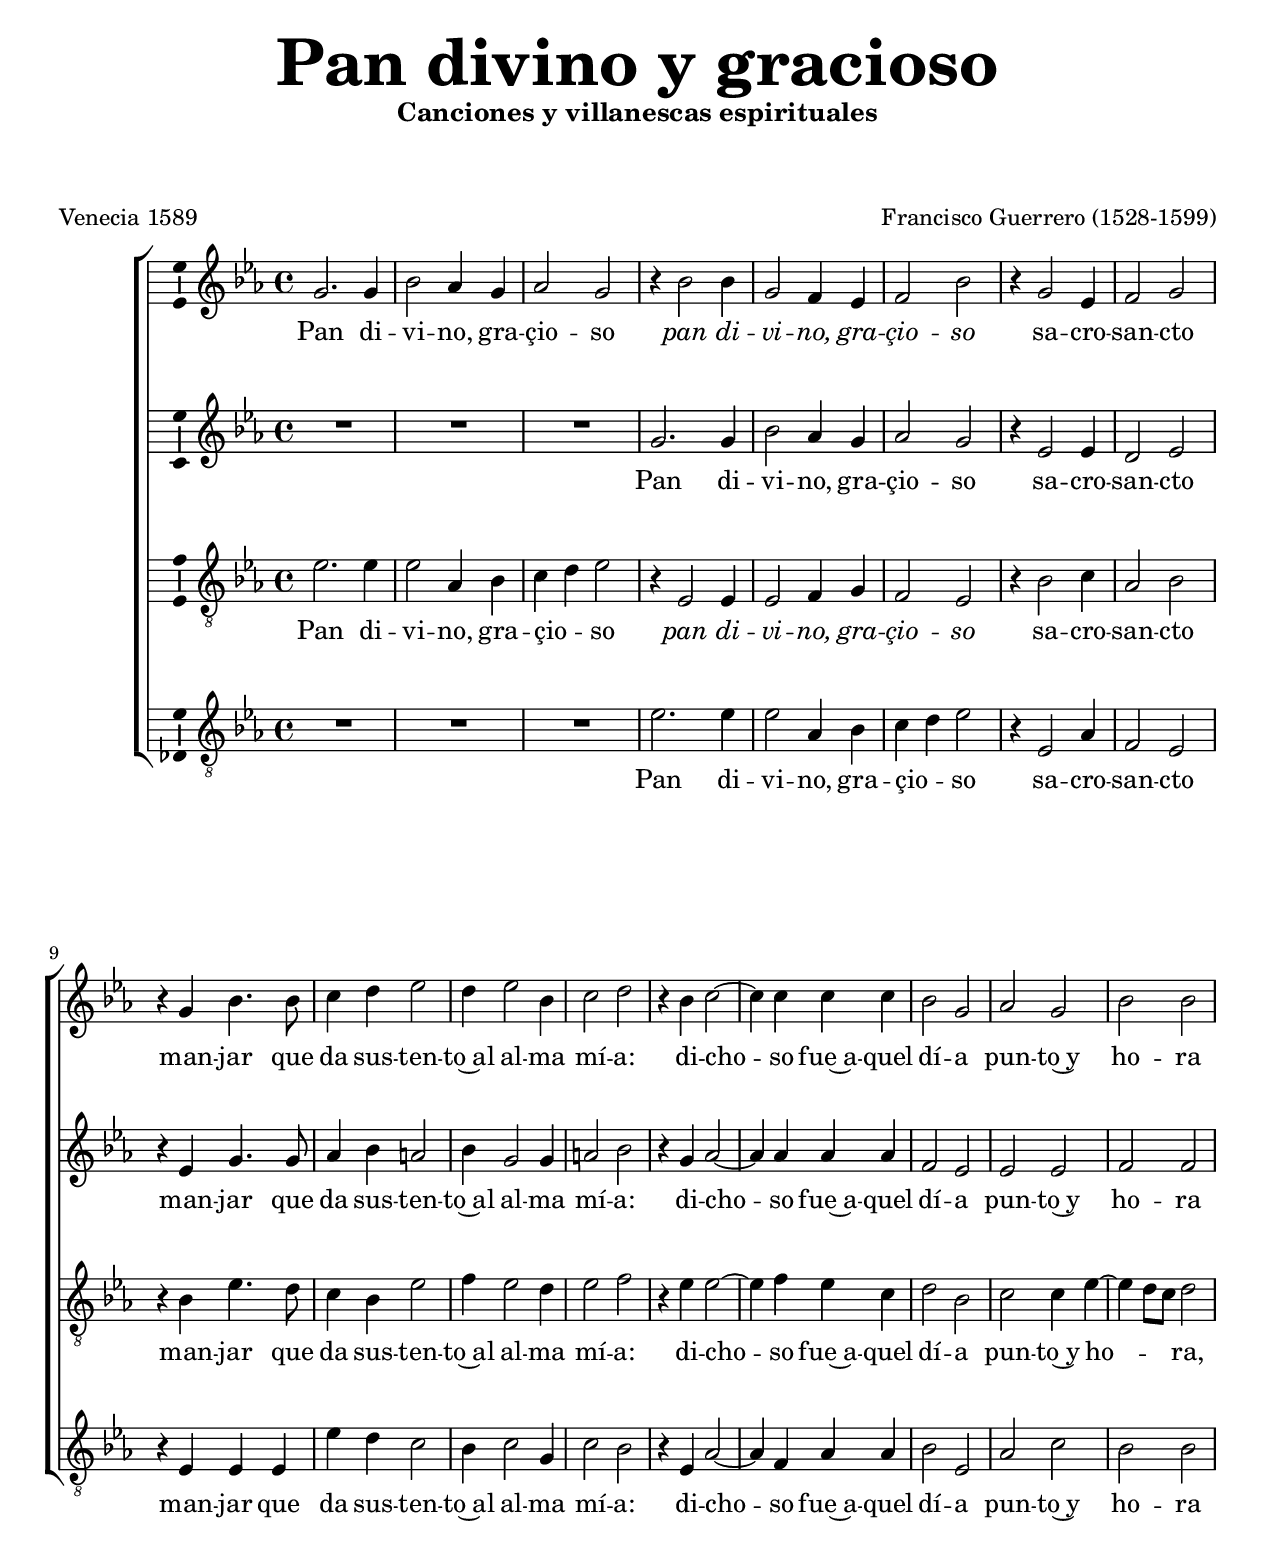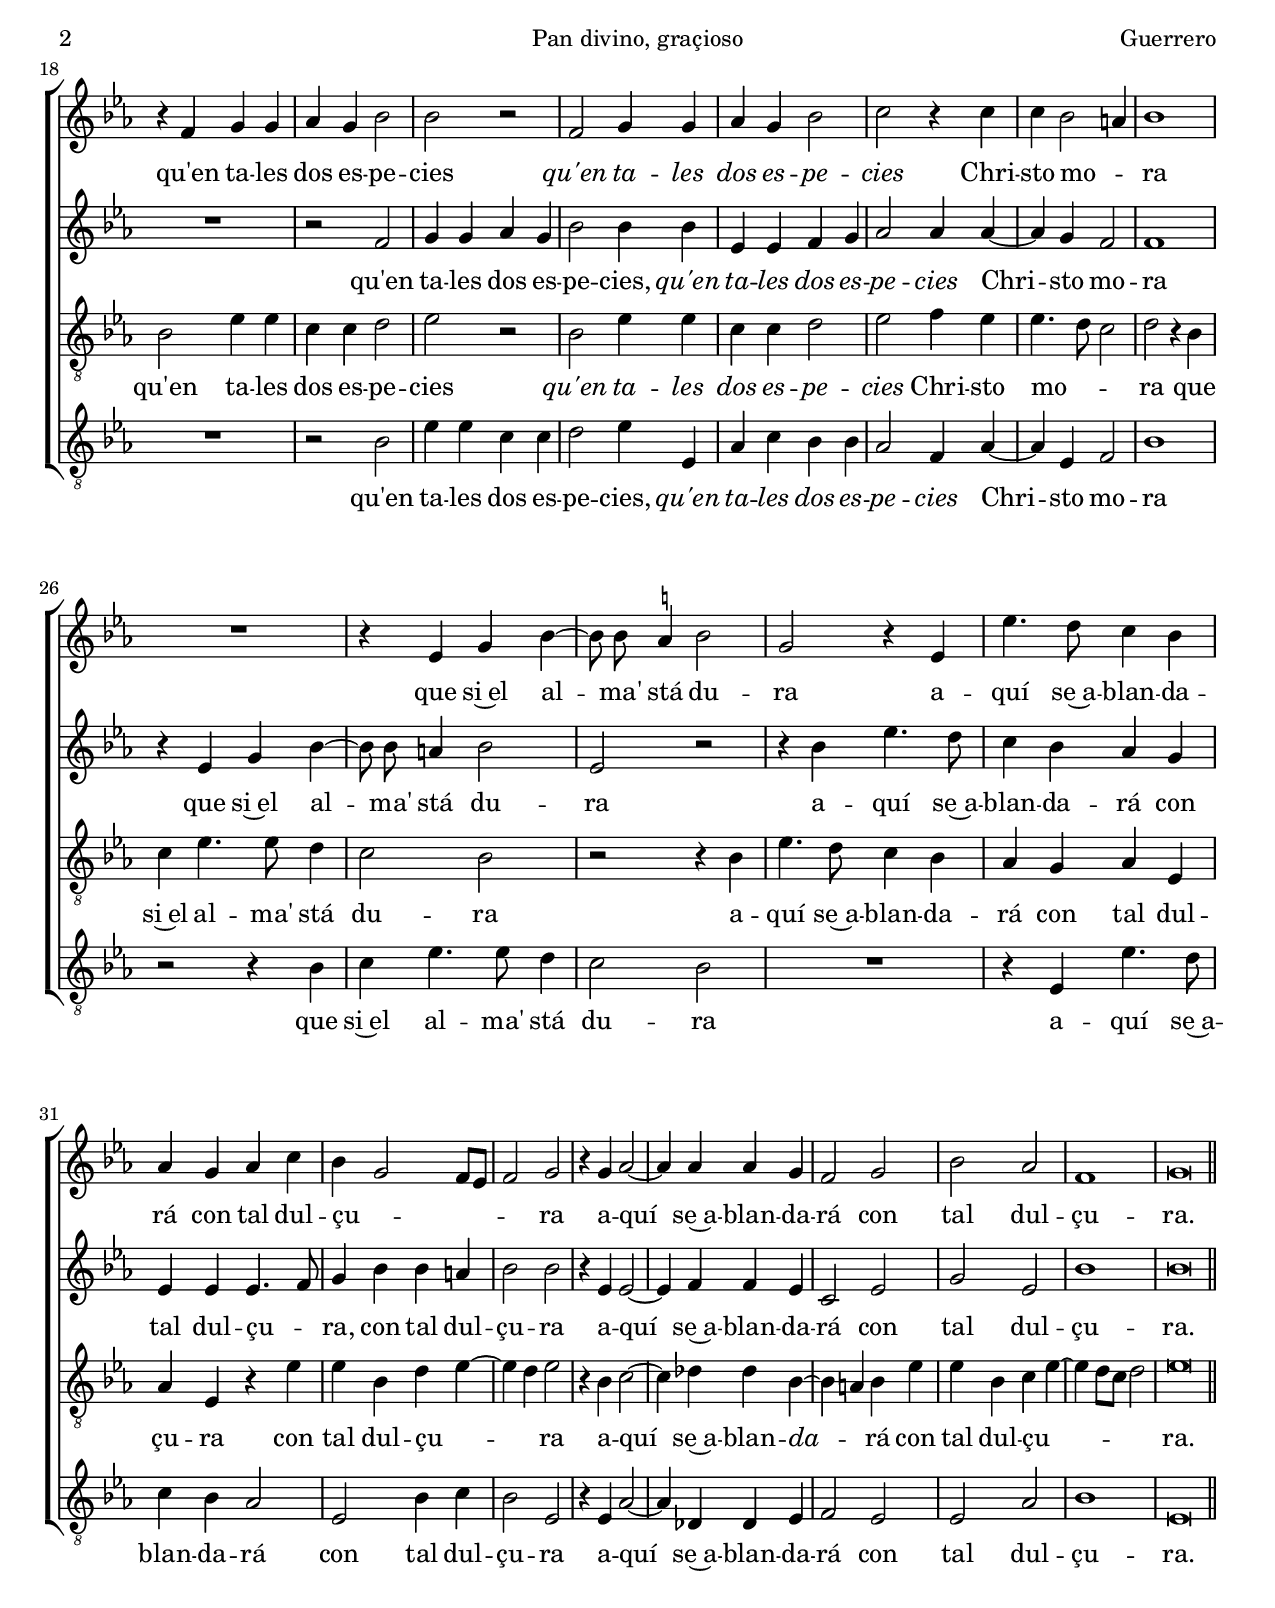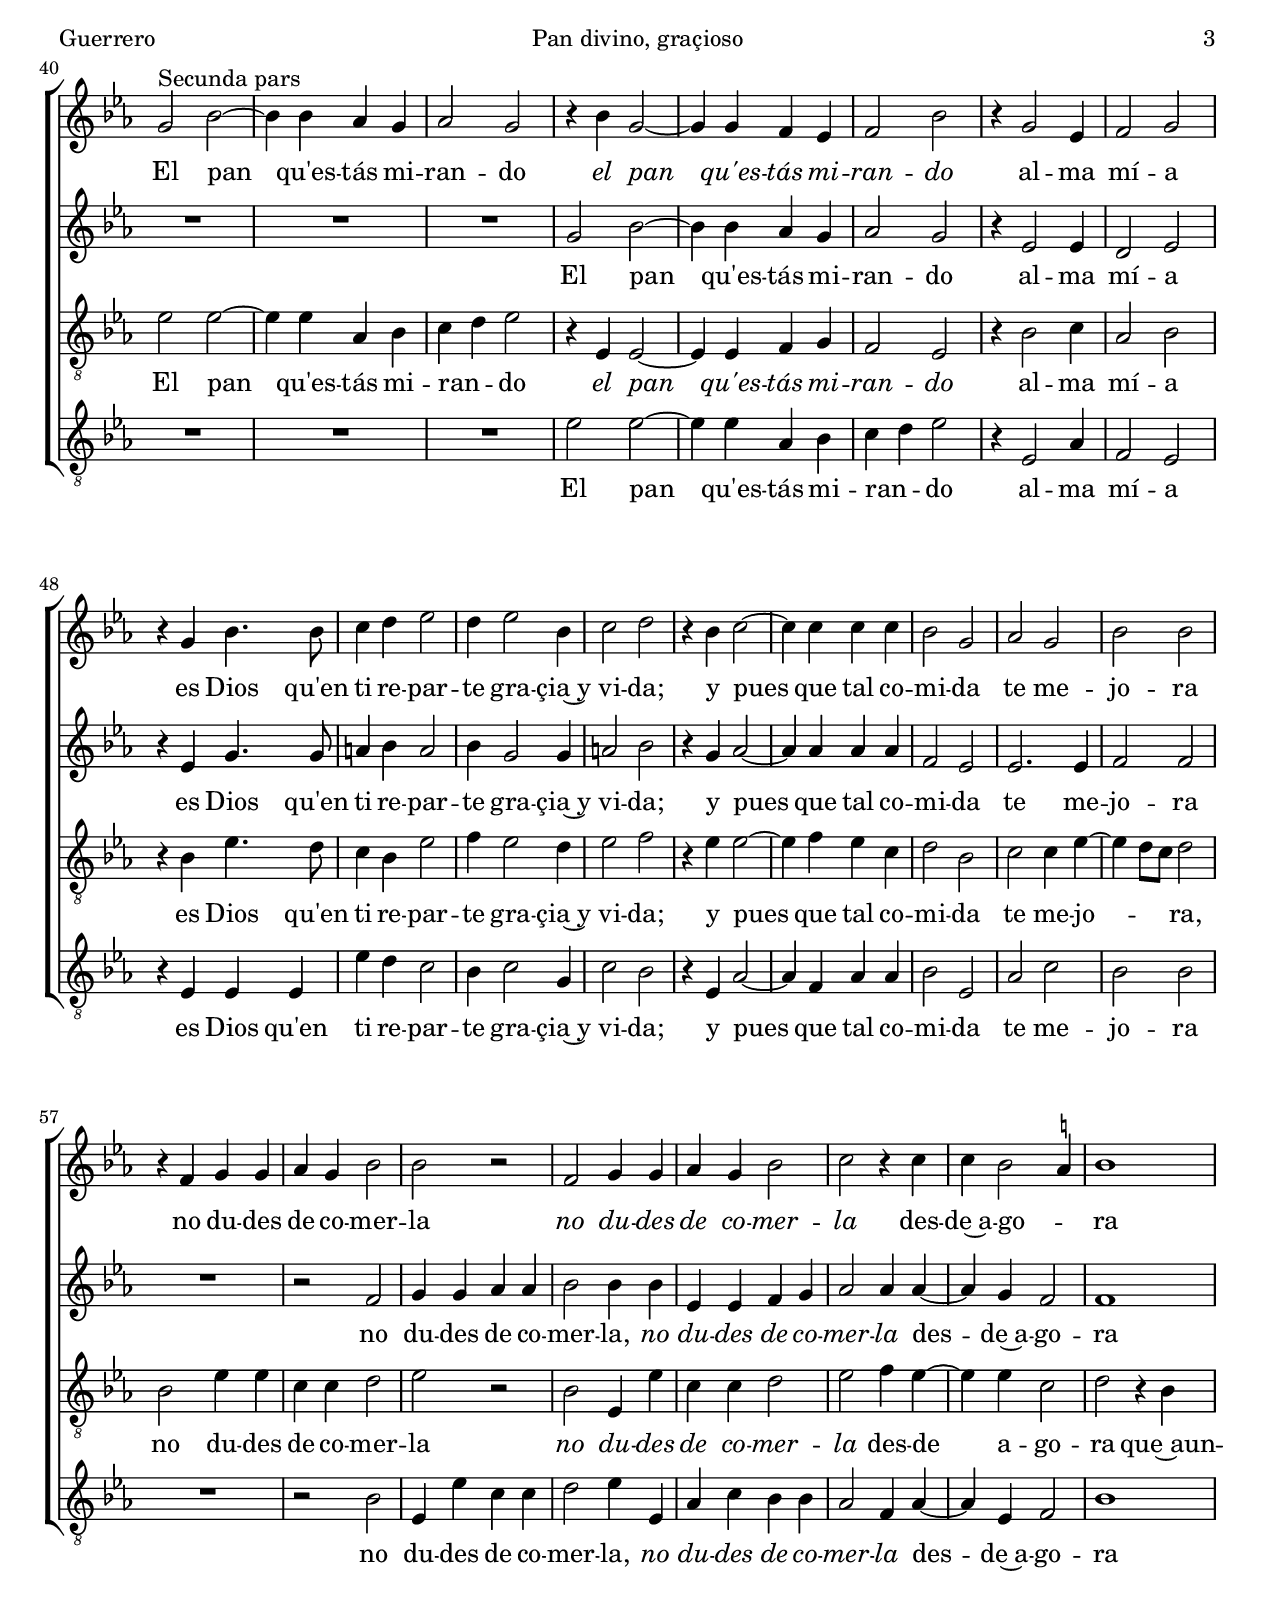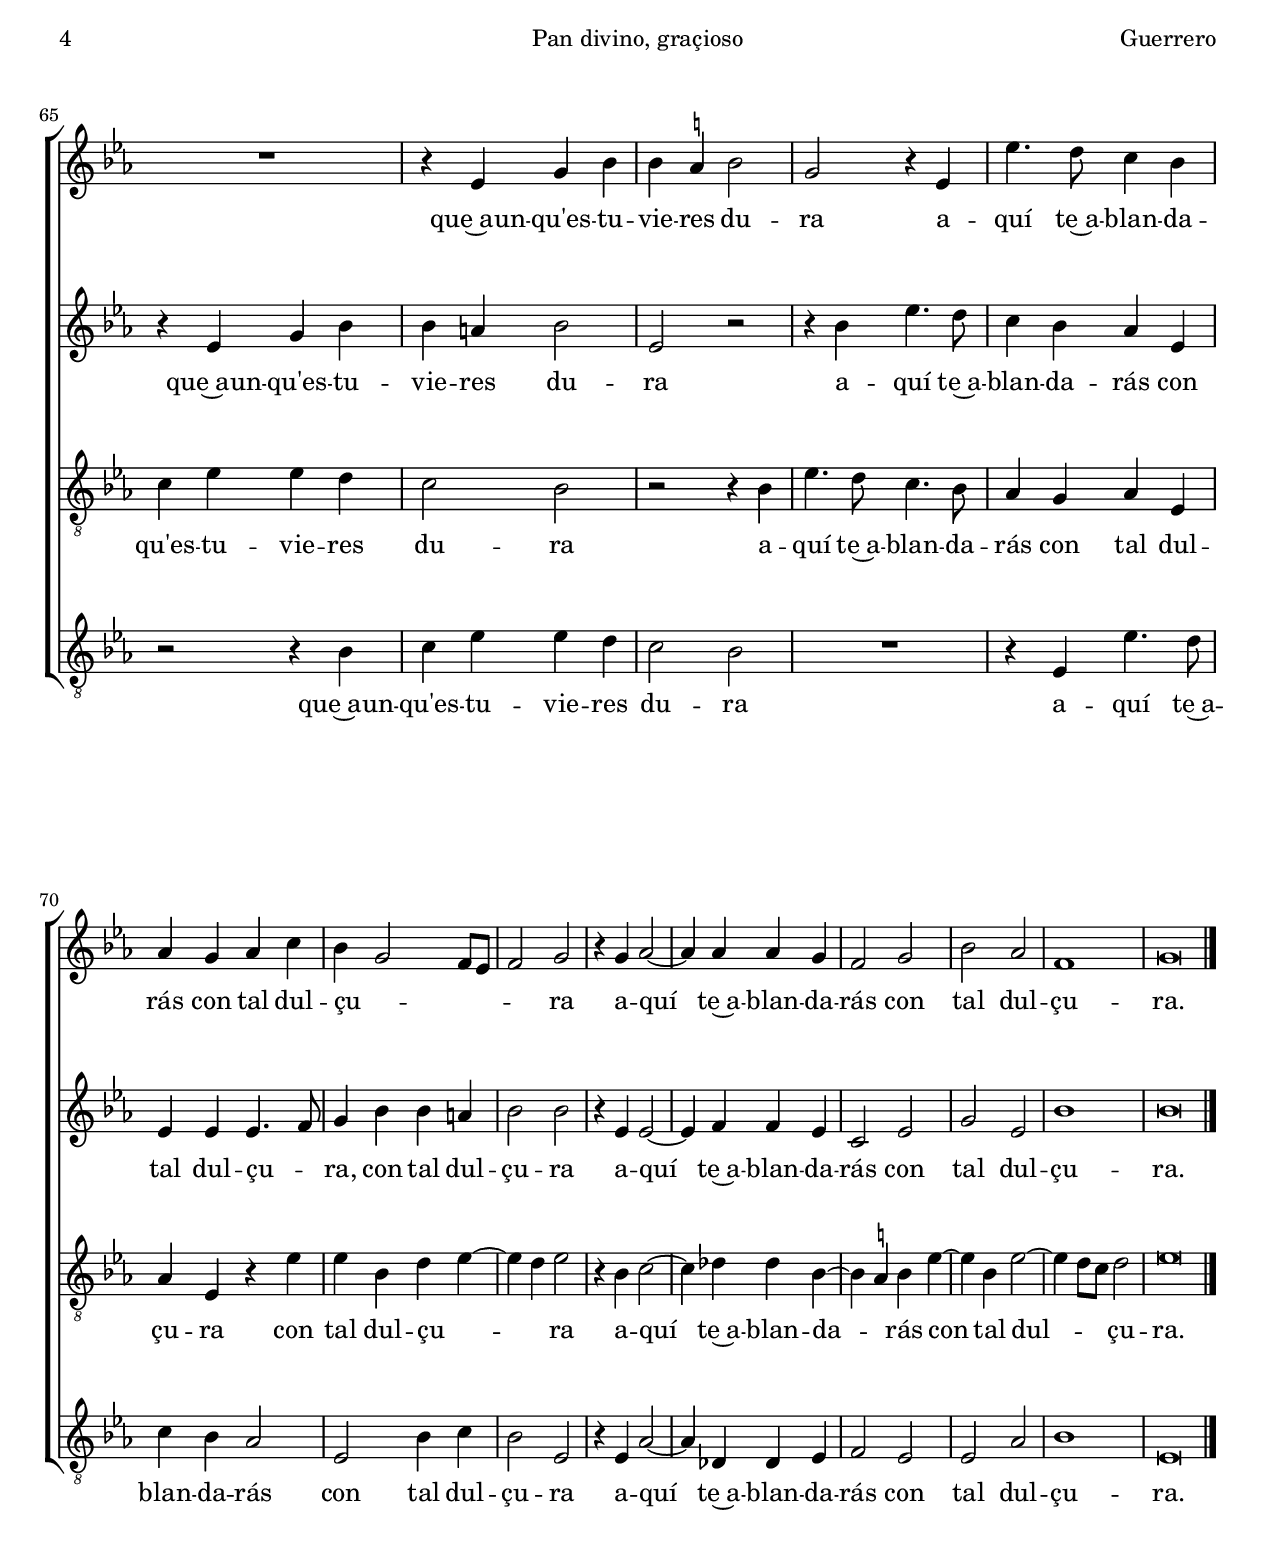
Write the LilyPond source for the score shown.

\version "2.23.2"

#(set-default-paper-size "letter")
%#(set-global-staff-size 16.6)
#(ly:set-option 'point-and-click #f)

italicas=\override LyricText.font-shape = #'italic
rectas=\override LyricText.font-shape = #'upright
ss=\once \set suggestAccidentals = ##t
incipitwidth = 20

htitle="Pan divino, graçioso"
hcomposer="Guerrero"

\header {
  title=\markup{\fontsize #5 "Pan divino y gracioso"}
  subtitle=\markup{"Canciones y villanescas espirituales" }
  subsubtitle=\markup{\null \vspace #2 }
  composer="Francisco Guerrero (1528-1599)"
  poet=\markup{"Venecia 1589"}
}

global={\key f \major \time 4/4 \skip 1*39 \bar "||" \pageBreak \skip 1*39 \bar "|." }

cantus=\relative c''{
  a2. a4
  c2 bes4 a
  bes2 a
  r4 c2 c4
  a2 g4 f
  g2 c
  r4 a2 f4
  g2 a
  r4 a c4. c8
  d4 e f2
  e4 f2 c4
  d2 e
  r4 c d2 ~
  d4 d d d
  c2 a
  bes a
  c c
  r4 g a a
  bes a c2
  c r
  g2 a4 a
  bes a c2
  d2 r4 d
  d c2 b4
  c1
  R1
  r4 f, a c ~
  c8 c \ss b4 c2
  a r4 f
  f'4. e8 d4 c
  bes a bes d
  c a2 g8[ f]
  g2 a
  r4 a bes2 ~
  bes4 bes bes a
  g2 a
  c bes
  g1
  a\breve*1/2
  s4*0^\markup{"Secunda pars"}
  a2 c ~
  c4 c bes a 
  bes2 a
  r4 c a2 ~
  a4 a g f
  g2 c
  r4 a2 f4
  g2 a
  r4 a c4. c8 
  d4 e f2
  e4 f2 c4
  d2 e
  r4 c d2 ~
  d4 d d d
  c2 a
  bes2 a
  c c
  r4 g a a
  bes a c2
  c r
  g2 a4 a
  bes a c2
  d r4 d
  d c2 \ss b4
  c1
  R1
  r4 f, a c
  c \ss b c2
  a r4 f
  f'4. e8 d4 c bes a bes d
  c a2 g8[ f]
  g2 a
  r4 a bes2 ~
  bes4 bes bes a
  g2 a
  c bes
  g1
  a\breve*1/2
}

cantusdos=\relative c''{
  R1*3
  a2. a4
  c2 bes4 a
  bes2 a
  r4 f2 f4
  e2 f
  r4 f a4. a8
  bes4 c b2
  c4 a2 a4
  b2 c
  r4 a bes2 ~
  bes4 bes bes bes
  g2 f
  f2 f
  g g
  R1
  r2 g
  a4 a bes a
  c2 c4 c
  f, f g a
  bes2 bes4 bes ~
  bes a g2
  g1
  r4 f a c ~
  c8 c b4 c2
  f, r
  r4 c' f4. e8
  d4 c bes a
  f f f4. g8
  a4 c c b
  c2 c
  r4 f, f2 ~
  f4 g g f
  d2 f
  a f
  c'1
  c\breve*1/2
  R1*3
  a2 c ~
  c4 c bes a
  bes2 a
  r4 f2 f4
  e2 f
  r4 f a4. a8
  b4 c b2
  c4 a2 a4
  b2 c
  r4 a bes2 ~
  bes4 bes bes bes
  g2 f
  f2. f4
  g2 g
  R1
  r2 g
  a4 a bes bes
  c2 c4 c
  f,f g a
  bes2 bes4 bes ~
  bes a g2
  g1
  r4 f a c 
  c b c2
  f, r
  r4 c' f4. e8
  d4 c bes f
  f f f4. g8
  a4 c c b
  c2 c
  r4 f, f2 ~
  f4 g g f
  d2 f
  a f
  c'1
  c\breve*1/2
}

altus=\relative c'{
  f2. f4
  f2 bes,4 c
  d e f2
  r4 f,2 f4
  f2 g4 a
  g2 f
  r4 c'2 d4
  bes2 c
  r4 c f4. e8
  d4 c f2
  g4 f2 e4
  f2 g
  r4 f f2 ~
  f4 g f d
  e2 c
  d2 d4 f ~
  f4 e8[ d] e2
  c2 f4 f
  d4 d e2
  f r
  c2 f4 f
  d d e2
  f2 g4 f
  f4. e8 d2
  e r4 c
  d f4. f8 e4
  d2 c
  r2r4 c
  f4. e8 d4 c
  bes a bes f
  bes f r4 f'
  f c e f ~
  f e f2
  r4 c d2 ~
  d4 ees ees c ~
  c b c f
  f c d f ~
  f e8[ d] e2
  f\breve*1/2
  f2 f ~
  f4 f bes, c
  d e f2
  r4 f,f2 ~
  f4 f g a
  g2 f
  r4 c'2 d4
  bes2 c
  r4 c4 f4. e8
  d4 c f2
  g4 f2 e4
  f2 g
  r4 f f2 ~
  f4 g f d
  e2 c
  d2 d4 f ~
  f e8[ d] e2
  c2 f4 f
  d d e2
  f2 r
  c2 f,4 f'
  d d e2
  f2 g4 f ~
  f f d2
  e r4 c
  d f f e
  d2 c
  r2 r4 c
  f4. e8 d4. c8
  bes4 a bes f
  bes f r f' % f' ~ ?
  f c e f ~
  f e f2
  r4 c d2 ~
  d4 ees ees c ~
  c \ss b c f ~
  f c f2 ~
  f4 e8[ d] e2
  f\breve*1/2
}

tenor=\relative c'{
  R1*3
  f2. f4
  f2 bes,4 c
  d e f2
  r4 f,2 bes4
  g2 f
  r4 f f f
  f' e d2
  c4 d2 a4
  d2 c
  r4 f, bes2 ~
  bes4 g bes bes
  c2 f,
  bes2 d
  c c
  R1
  r2 c
  f4 f d d
  e2 f4 f,
  bes d c c
  bes2 g4 bes ~
  bes f g2
  c1
  r2 r4 c
  d f4. f8 e4
  d2 c
  R1
  r4 f, f'4. e8
  d4 c bes2
  f2 c'4 d
  c2 f,
  r4 f bes2 ~
  bes4 ees, ees f
  g2 f
  f bes
  c1
  f,\breve*1/2
  R1*3
  f'2 f ~
  f4 f bes, c
  d4 e f2
  r4 f,2 bes4
  g2 f
  r4 f f f
  f' e d2
  c4 d2 a4
  d2 c
  r4 f, bes2 ~
  bes4 g bes bes
  c2 f,
  bes2 d
  c c
  R1
  r2 c
  f,4 f' d d
  e2 f4 f,
  bes d c c
  bes2 g4 bes ~
  bes f g2
  c1
  r2 r4 c
  d f f e
  d2 c
  R1
  r4 f, f'4. e8 
  d4 c bes2
  f2 c'4 d
  c2 f,
  r4 f bes2 ~
  bes4 ees, ees f
  g2 f
  f bes
  c1
  f,\breve*1/2
}


textocantus=\lyricmode{
  Pan di -- vi -- no, gra -- çio -- so
  \italicas
  pan di -- vi -- no, gra -- çio -- so
  \rectas
  sa -- cro -- san -- cto
  man -- jar que da sus -- ten -- to~al al -- ma mí -- a:
  di -- cho -- so fue~a -- quel dí -- a
  pun -- to~y ho -- ra
  qu'en ta -- les dos es -- pe -- cies
  \italicas
  qu'en ta -- les dos es -- pe -- cies
  \rectas
  Chri -- sto mo -- _ ra
  que si~el al -- ma' stá du -- ra
  a -- quí se~a -- blan -- da -- rá con tal dul -- çu -- _ _ _ ra
  a -- quí se~a -- blan -- da -- rá con tal dul -- çu -- ra.

  El pan qu'es -- tás mi -- ran -- do
  \italicas
  el pan qu'es -- tás mi -- ran -- do
  \rectas
  al -- ma mí -- a
  es Dios qu'en ti re -- par -- te gra -- çia~y vi -- da;
  y pues que tal co -- mi -- da te me -- jo -- ra
  no du -- des de co -- mer -- la
  \italicas
  no du -- des de co -- mer -- la
  \rectas
  des -- de~a -- go -- _ ra
  que~aun -- qu'es -- tu -- vie -- res du -- ra
  a -- quí te~a -- blan -- da -- rás con tal dul -- çu -- _ _ _ ra
  a -- quí te~a -- blan -- da -- rás con tal dul -- çu -- ra.
}

textocantusdos=\lyricmode{
  Pan di -- vi -- no, gra -- çio -- so
  sa -- cro -- san -- cto
  man -- jar que da sus -- ten -- to~al al -- ma mí -- a:
  di -- cho -- so fue~a -- quel dí -- a
  pun -- to~y ho -- ra
  qu'en ta -- les dos es -- pe -- cies,
  \italicas
  qu'en ta -- les dos es -- pe -- cies
  \rectas
  Chri -- sto mo -- ra
  que si~el al -- ma' stá du -- ra
  a -- quí se~a -- blan -- da -- rá con tal dul -- çu -- _ ra,
  con tal dul -- çu -- ra
  a -- quí se~a -- blan -- da -- rá con tal dul -- çu -- ra.

  El pan qu'es -- tás mi -- ran -- do
  al -- ma mí -- a
  es Dios qu'en ti re -- par -- te gra -- çia~y vi -- da;
  y pues que tal co -- mi -- da te me -- jo -- ra
  no du -- des de co -- mer -- la,
  \italicas
  no du -- des de co -- mer -- la
  \rectas
  des -- de~a -- go -- ra
  que~aun -- qu'es -- tu -- vie -- res du -- ra
  a -- quí te~a -- blan -- da -- rás con tal dul -- çu -- _ ra,
  con tal dul -- çu -- ra
  a -- quí te~a -- blan -- da -- rás con tal dul -- çu -- ra.
}

textoaltus=\lyricmode{
  Pan di -- vi -- no, gra -- çio -- _ so
  \italicas
  pan di -- vi -- no, gra -- çio -- so
  \rectas
  sa -- cro -- san -- cto
  man -- jar que da sus -- ten -- to~al al -- ma mí -- a:
  di -- cho -- so fue~a -- quel dí -- a
  pun -- to~y ho --  _ ra,
  qu'en ta -- les dos es -- pe -- cies
  \italicas
  qu'en ta -- les dos es -- pe -- cies
  \rectas
  Chri -- sto mo -- _ _ ra
  que si~el al -- ma' stá du -- ra
  a -- quí se~a -- blan -- da -- rá con tal dul -- çu -- ra
  con tal dul -- çu -- _ _ ra
  a -- quí se~a -- blan -- \italicas da -- _ \rectas rá con tal dul -- çu -- _ _ _ ra. % blan -- _ da

  El pan qu'es -- tás mi -- ran -- _ do
  \italicas
  el pan qu'es -- tás mi -- ran -- do
  \rectas
  al -- ma mí -- a
  es Dios qu'en ti re -- par -- te gra -- çia~y vi -- da;
  y pues que tal co -- mi -- da te me -- jo -- _ ra,
  no du -- des de co -- mer -- la
  \italicas
  no du -- des de co -- mer -- la
  \rectas
  des -- de a -- go -- ra
  que~aun -- qu'es -- tu -- vie -- res du -- ra
  a -- quí te~a -- blan -- da -- rás con tal dul -- çu -- ra
  con tal dul -- çu -- _ _ ra
  a -- quí te~a -- blan -- da -- _ rás con tal dul -- _ çu -- ra.
}

textotenor=\lyricmode{
  Pan di -- vi -- no, gra -- çio -- _ so
  sa -- cro -- san -- cto
  man -- jar que da sus -- ten -- to~al al -- ma mí -- a:
  di -- cho -- so fue~a -- quel dí -- a
  pun -- to~y ho -- ra
  qu'en ta -- les dos es -- pe -- cies,
  \italicas
  qu'en ta -- les dos es -- pe -- cies
  \rectas
  Chri -- sto mo -- ra
  que si~el al -- ma' stá du -- ra
  a -- quí se~a -- blan -- da -- rá con tal dul -- çu -- ra
  a -- quí se~a -- blan -- da -- rá con tal dul -- çu -- ra.

  El pan qu'es -- tás mi -- ran -- _ do
  al -- ma mí -- a
  es Dios qu'en ti re -- par -- te gra -- çia~y vi -- da;
  y pues que tal co -- mi -- da te me -- jo -- ra
  no du -- des de co -- mer -- la,
  \italicas
  no du -- des de co -- mer -- la
  \rectas
  des -- de~a -- go -- ra
  que~aun -- qu'es -- tu -- vie -- res du -- ra
  a -- quí te~a -- blan -- da -- rás con tal dul -- çu -- ra
  a -- quí te~a -- blan -- da -- rás con tal dul -- çu -- ra.
}

incipitcantus=\markup{
  \score{
    { 
      \set Staff.instrumentName="Tiple I  "
      \override NoteHead.style = #'neomensural
      \override Rest.style = #'neomensural
      \override Staff.TimeSignature.style = #'neomensural
      \cadenzaOn 
      \clef "petrucci-c1"
      \key f \major
      \time 4/4
      a'2. % sin reduccion de valor!?
    } 
    \layout {
      \context {\Voice
                \remove Ligature_bracket_engraver
                \consists Mensural_ligature_engraver
      }
      line-width=\incipitwidth
      indent = 0
    }
  }
}

incipitcantusdos=\markup{
  \score{
    { 
      \set Staff.instrumentName="Tiple II "
      \override NoteHead.style = #'neomensural
      \override Rest.style = #'neomensural
      \override Staff.TimeSignature.style = #'neomensural
      \cadenzaOn 
      \clef "petrucci-c1"
      \key f \major
      \time 4/4
      a'2.
    } 
    \layout {
      \context {\Voice
                \remove Ligature_bracket_engraver
                \consists Mensural_ligature_engraver
      }
      line-width=\incipitwidth
      indent = 0
    }
  }
}

incipitaltus=\markup{
  \score{
    { 
      \set Staff.instrumentName="Alto      "
      \override NoteHead.style = #'neomensural
      \override Rest.style = #'neomensural
      \override Staff.TimeSignature.style = #'neomensural
      \cadenzaOn 
      \clef "petrucci-c3"
      \key f \major
      \time 4/4
      f'2.
    } 
    \layout {
      \context {\Voice
                \remove Ligature_bracket_engraver
                \consists Mensural_ligature_engraver
      }
      line-width=\incipitwidth
      indent = 0
    }
  }
}

incipittenor=\markup{
  \score{
    { 
      \set Staff.instrumentName="Tenor    "
      \override NoteHead.style = #'neomensural 
      \override Rest.style = #'neomensural
      \override Staff.TimeSignature.style = #'neomensural
      \cadenzaOn 
      \clef "petrucci-c3"
      \key f \major
      \time 4/4
      f'2.
    } 
    \layout {
      \context {\Voice
                \remove Ligature_bracket_engraver
                \consists Mensural_ligature_engraver
      }
      line-width=\incipitwidth
      indent=0
    }
  }
}



\score {
  \transpose f ees{
    \new ChoirStaff<<

      \new Staff <<\global
                   \new Voice="v1" {
                     %\set Staff.instrumentName=\incipitcantus
                     \clef "treble"
                     \cantus }
                   \new Lyrics \lyricsto "v1" {\textocantus }
      >>

      \new Staff <<\global
                   \new Voice="v5" {
                     %\set Staff.instrumentName=\incipitcantusdos
                     \clef "treble"
                     \cantusdos }
                   \new Lyrics \lyricsto "v5" {\textocantusdos }
      >>

      \new Staff <<\global
                   \new Voice="v2" {
                     %\set Staff.instrumentName=\incipitaltus
                     \clef "G_8"
                     \altus }
                   \new Lyrics \lyricsto "v2" {\textoaltus }
      >>
      
      \new Staff <<\global
                   \new Voice="v3" {
                     %\set Staff.instrumentName=\incipittenor
                     \clef "G_8"
                     \tenor }
                   \new Lyrics \lyricsto "v3" {\textotenor }
      >>
      
    >>

  }

  \layout{ 
    \context {\Lyrics 
              \override VerticalAxisGroup.staff-affinity = #UP
              \override VerticalAxisGroup.nonstaff-relatedstaff-spacing =
              #'((basic-distance . 0) (minimum-distance . 0) (padding . 1))
              \override LyricText.font-size = #1.2
              \override LyricHyphen.minimum-distance = #0.5
    }
    \context {\Score 
              tempoHideNote = ##t
              \override BarNumber.padding = #2 
    }
    \context {\Voice 
              %melismaBusyProperties = #'()
              autoBeaming = ##f
    }
    \context {\Staff 
              %\RemoveEmptyStaves
              %\override VerticalAxisGroup.remove-first = ##t
              \override VerticalAxisGroup.staff-staff-spacing =
              #'((basic-distance . 11) (minimum-distance . 0) (padding . 1))
              \consists Ambitus_engraver 
              \override LigatureBracket.padding = #1
    }
  }
  \midi {}
}


\paper{
  evenHeaderMarkup=\markup  \fill-line { \fromproperty #'page:page-number-string \htitle \hcomposer }
  oddHeaderMarkup= \markup  \fill-line { \on-the-fly #not-first-page \hcomposer \on-the-fly #not-first-page \htitle \on-the-fly #not-first-page \fromproperty #'page:page-number-string }
  %system-count=20
  %page-count = 8
  ragged-last-bottom = ##f
  %indent=3.5\cm
  system-system-spacing =
  #'((basic-distance . 20) (minimum-distance . 0) (padding . 5))
  top-system-spacing = % header
  #'((basic-distance . 9) (minimum-distance . 0) (padding . 0))
  last-bottom-spacing = % footer
  #'((basic-distance . 12) (minimum-distance . 0) (padding . 0))
  markup-system-spacing.padding = #1.5
}